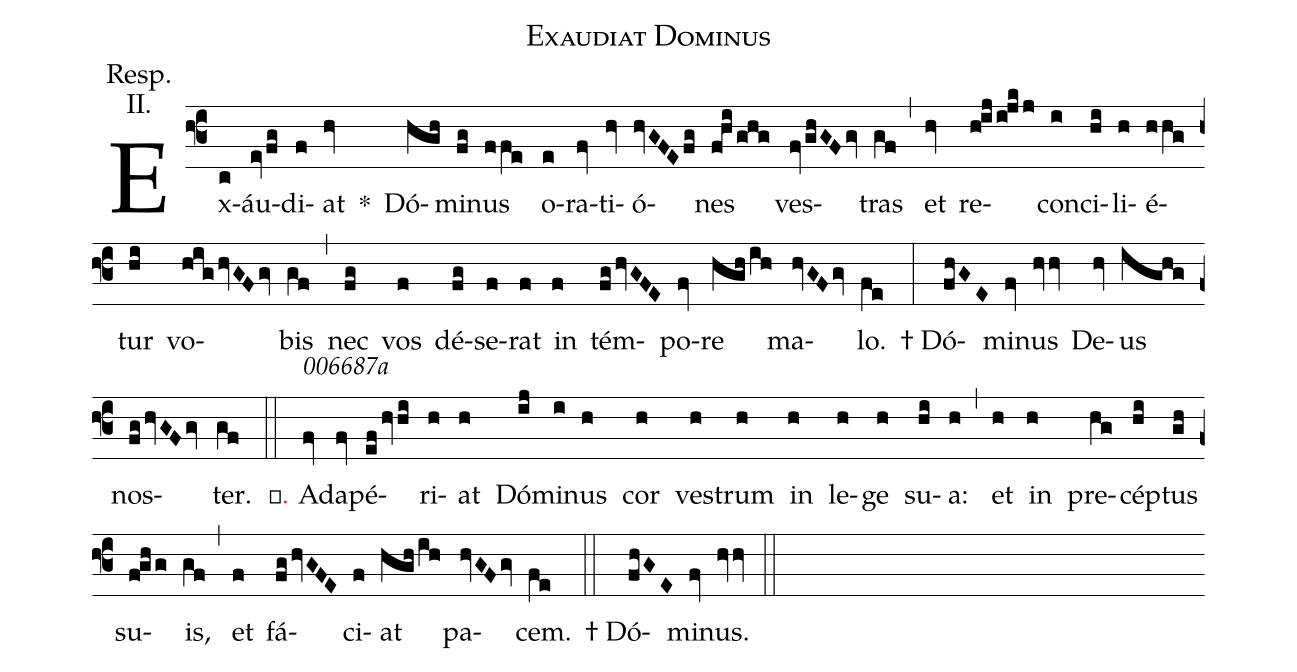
name: Exaudiat Dominus;
annotation: Resp.;
annotation: II.;
%%
(f3) Ex(c)áu(evfg)di(f)at(hv) *() Dó(hgh)mi(fg)nus(ffe) o(e)ra(fv)ti(hv)ó(hvGFEfg)nes(fhighg) ves(fvghGFgv)tras(gf) (,)
et(hv) re(hijijkj)con(i)ci(hi)li(h)é(hhg)tur(hi) vo(highvGFgv)bis(gf) (,)
nec(fg) vos(f) dé(fg)se(f)rat(f) in(f) tém(fghvGFE)po(fv)re(hghih) ma(hvGFgv)lo.(fe) (:)

†~Dó(fhGE)mi(fv)nus(hvhv) De(hv)us(ighg) nos(fghvGFgv)ter.(gf) (::)

<alt>006687a</alt><c>℣.</c> Ad(fv)a(fv)pé(efhvhi)ri(h)at(h) Dó(ij)mi(i)nus(h) cor(h) ves(h)trum(h) in(h) le(h)ge(h) su(hi)a:(h) (,)
et(h) in(h) pre(hg)cép(hi)tus(gh) su(fghg)is,(gf) (,)
et(f) fá(fghvGFE)ci(f)at(hghih) pa(hvGFgv)cem.(fe) (::)

†~Dó(fhGE)mi(fv)nus.(hvhv) (::)

% Al(fh)le(ehGF)lú(fhigh)ya.(f) (::)
%
% Ad(fv)a(fv)pé(efhvhi)ri(h)at(h) Dó(ij)mi(i)nus(h) cor(h) ves(h)trum(h) in(h) le(h)ge(h) su(hi)a:(h) (,)
% et(h) in(h) pre(hg)cép(hi)tus(gh) su(fghg)is,(gf) (,)
% et(f) fá(fghvGFE)ci(f)at(hghih) pa(hvGFgv)cem.(fe) (::)
%
% †~Dó(fhGE)mi(fv)nus.(hvhv) (::)
